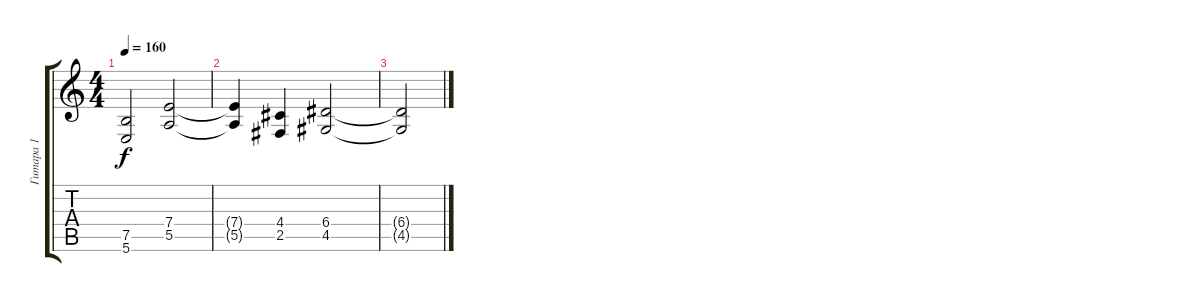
\track ("Гитара 1" "Гитара 1") {instrument distortionguitar}
\staff {score tabs}
\tuning (B3 Gb3 D3 A2 E2 B1) {hide}
\ts (4 4)
\tempo 160
\clef g2
\ks c
(7.5{t} 5.6{t}).2{dy f} (7.4 5.5).2 |
(7.4{t} 5.5{t}).4 (4.4 2.5).4 (6.4 4.5).2 |
(6.4{t} 4.5{t}).2
